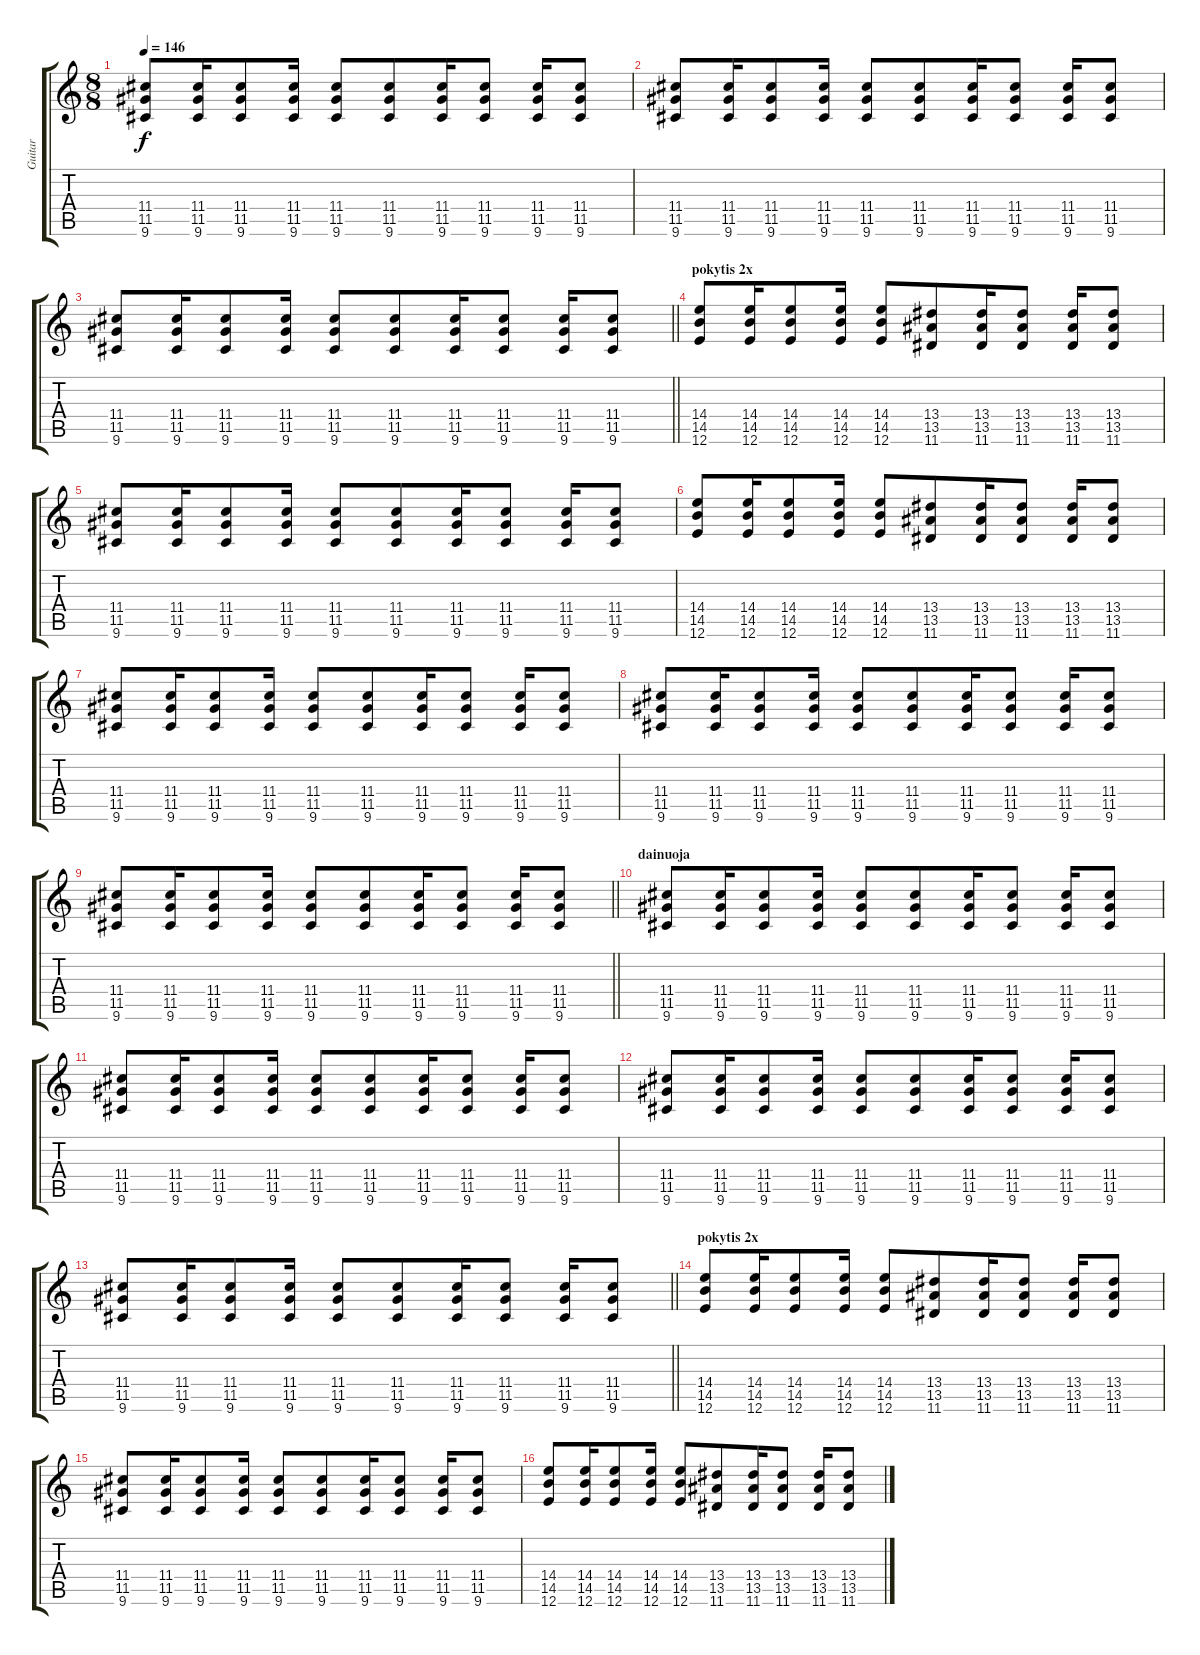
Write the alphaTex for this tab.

\track ("Guitar" "Guitar") {instrument distortionguitar}
\staff {score tabs}
\tuning (E4 B3 G3 D3 A2 E2) {hide}
\ts (8 8)
\tempo 146
\clef g2
\ks c
(11.4 11.5 9.6).8{dy f} (11.4 11.5 9.6).16 (11.4 11.5 9.6).8 (11.4 11.5 9.6).16 (11.4 11.5 9.6).8 (11.4 11.5 9.6).8 (11.4 11.5 9.6).16 (11.4 11.5 9.6).8 (11.4 11.5 9.6).16 (11.4 11.5 9.6).8 |
(11.4 11.5 9.6).8 (11.4 11.5 9.6).16 (11.4 11.5 9.6).8 (11.4 11.5 9.6).16 (11.4 11.5 9.6).8 (11.4 11.5 9.6).8 (11.4 11.5 9.6).16 (11.4 11.5 9.6).8 (11.4 11.5 9.6).16 (11.4 11.5 9.6).8 |
\barLineRight lightlight
(11.4 11.5 9.6).8 (11.4 11.5 9.6).16 (11.4 11.5 9.6).8 (11.4 11.5 9.6).16 (11.4 11.5 9.6).8 (11.4 11.5 9.6).8 (11.4 11.5 9.6).16 (11.4 11.5 9.6).8 (11.4 11.5 9.6).16 (11.4 11.5 9.6).8 |
\section ("" "pokytis 2x")
(14.4 14.5 12.6).8 (14.4 14.5 12.6).16 (14.4 14.5 12.6).8 (14.4 14.5 12.6).16 (14.4 14.5 12.6).8 (13.4 13.5 11.6).8 (13.4 13.5 11.6).16 (13.4 13.5 11.6).8 (13.4 13.5 11.6).16 (13.4 13.5 11.6).8 |
(11.4 11.5 9.6).8 (11.4 11.5 9.6).16 (11.4 11.5 9.6).8 (11.4 11.5 9.6).16 (11.4 11.5 9.6).8 (11.4 11.5 9.6).8 (11.4 11.5 9.6).16 (11.4 11.5 9.6).8 (11.4 11.5 9.6).16 (11.4 11.5 9.6).8 |
(14.4 14.5 12.6).8 (14.4 14.5 12.6).16 (14.4 14.5 12.6).8 (14.4 14.5 12.6).16 (14.4 14.5 12.6).8 (13.4 13.5 11.6).8 (13.4 13.5 11.6).16 (13.4 13.5 11.6).8 (13.4 13.5 11.6).16 (13.4 13.5 11.6).8 |
(11.4 11.5 9.6).8 (11.4 11.5 9.6).16 (11.4 11.5 9.6).8 (11.4 11.5 9.6).16 (11.4 11.5 9.6).8 (11.4 11.5 9.6).8 (11.4 11.5 9.6).16 (11.4 11.5 9.6).8 (11.4 11.5 9.6).16 (11.4 11.5 9.6).8 |
(11.4 11.5 9.6).8 (11.4 11.5 9.6).16 (11.4 11.5 9.6).8 (11.4 11.5 9.6).16 (11.4 11.5 9.6).8 (11.4 11.5 9.6).8 (11.4 11.5 9.6).16 (11.4 11.5 9.6).8 (11.4 11.5 9.6).16 (11.4 11.5 9.6).8 |
\barLineRight lightlight
(11.4 11.5 9.6).8 (11.4 11.5 9.6).16 (11.4 11.5 9.6).8 (11.4 11.5 9.6).16 (11.4 11.5 9.6).8 (11.4 11.5 9.6).8 (11.4 11.5 9.6).16 (11.4 11.5 9.6).8 (11.4 11.5 9.6).16 (11.4 11.5 9.6).8 |
\section ("" "dainuoja")
(11.4 11.5 9.6).8 (11.4 11.5 9.6).16 (11.4 11.5 9.6).8 (11.4 11.5 9.6).16 (11.4 11.5 9.6).8 (11.4 11.5 9.6).8 (11.4 11.5 9.6).16 (11.4 11.5 9.6).8 (11.4 11.5 9.6).16 (11.4 11.5 9.6).8 |
(11.4 11.5 9.6).8 (11.4 11.5 9.6).16 (11.4 11.5 9.6).8 (11.4 11.5 9.6).16 (11.4 11.5 9.6).8 (11.4 11.5 9.6).8 (11.4 11.5 9.6).16 (11.4 11.5 9.6).8 (11.4 11.5 9.6).16 (11.4 11.5 9.6).8 |
(11.4 11.5 9.6).8 (11.4 11.5 9.6).16 (11.4 11.5 9.6).8 (11.4 11.5 9.6).16 (11.4 11.5 9.6).8 (11.4 11.5 9.6).8 (11.4 11.5 9.6).16 (11.4 11.5 9.6).8 (11.4 11.5 9.6).16 (11.4 11.5 9.6).8 |
\barLineRight lightlight
(11.4 11.5 9.6).8 (11.4 11.5 9.6).16 (11.4 11.5 9.6).8 (11.4 11.5 9.6).16 (11.4 11.5 9.6).8 (11.4 11.5 9.6).8 (11.4 11.5 9.6).16 (11.4 11.5 9.6).8 (11.4 11.5 9.6).16 (11.4 11.5 9.6).8 |
\section ("" "pokytis 2x")
(14.4 14.5 12.6).8 (14.4 14.5 12.6).16 (14.4 14.5 12.6).8 (14.4 14.5 12.6).16 (14.4 14.5 12.6).8 (13.4 13.5 11.6).8 (13.4 13.5 11.6).16 (13.4 13.5 11.6).8 (13.4 13.5 11.6).16 (13.4 13.5 11.6).8 |
(11.4 11.5 9.6).8 (11.4 11.5 9.6).16 (11.4 11.5 9.6).8 (11.4 11.5 9.6).16 (11.4 11.5 9.6).8 (11.4 11.5 9.6).8 (11.4 11.5 9.6).16 (11.4 11.5 9.6).8 (11.4 11.5 9.6).16 (11.4 11.5 9.6).8 |
(14.4 14.5 12.6).8 (14.4 14.5 12.6).16 (14.4 14.5 12.6).8 (14.4 14.5 12.6).16 (14.4 14.5 12.6).8 (13.4 13.5 11.6).8 (13.4 13.5 11.6).16 (13.4 13.5 11.6).8 (13.4 13.5 11.6).16 (13.4 13.5 11.6).8
